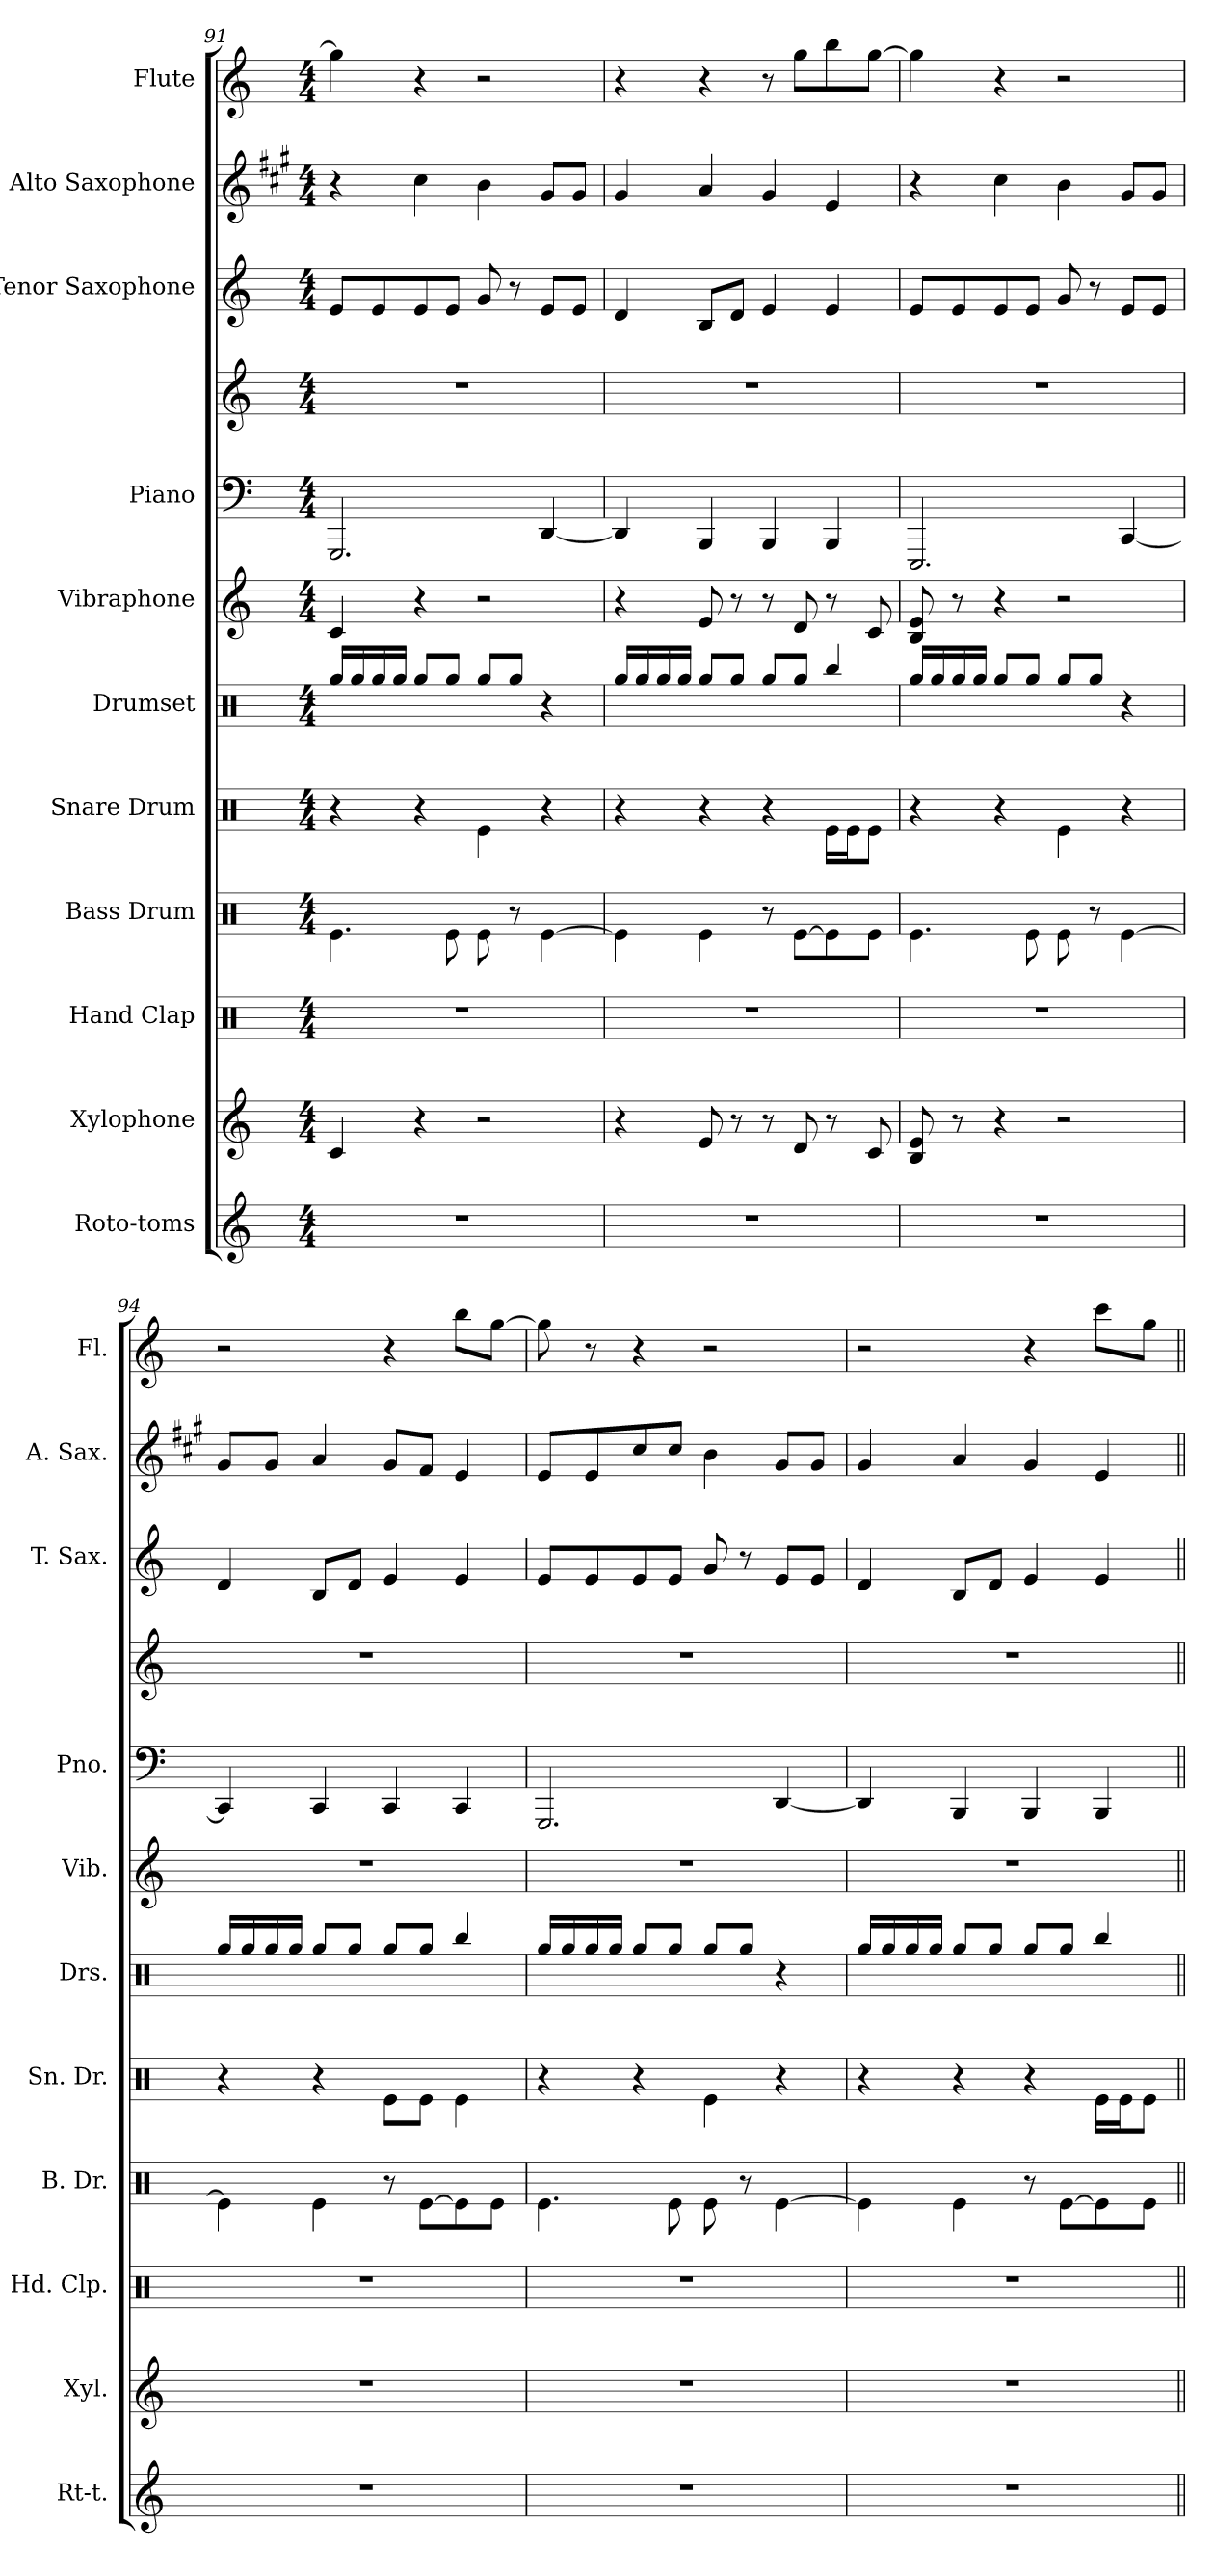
**kern	**kern	**kern	**kern	**kern	**kern	**kern	**kern	**kern	**kern	**kern	**kern
*part11	*part10	*part9	*part8	*part7	*part6	*part5	*part4	*part4	*part3	*part2	*part1
*staff12	*staff11	*staff10	*staff9	*staff8	*staff7	*staff6	*staff5	*staff4	*staff3	*staff2	*staff1
*I"Roto-toms	*I"Xylophone	*I"Hand Clap	*I"Bass Drum	*I"Snare Drum	*I"Drumset	*I"Vibraphone	*I"Piano	*	*I"Tenor Saxophone	*I"Alto Saxophone	*I"Flute
*I'Rt-t.	*I'Xyl.	*I'Hd. Clp.	*I'B. Dr.	*I'Sn. Dr.	*I'Drs.	*I'Vib.	*I'Pno.	*	*I'T. Sax.	*I'A. Sax.	*I'Fl.
*clefG2	*clefG2	*clefX	*clefX	*clefX	*clefX	*clefG2	*clefF4	*clefG2	*clefG2	*clefG2	*clefG2
*	*ITrd-7c-12	*	*	*	*	*	*	*	*ITrd8c14	*ITrd5c9	*
*k[]	*k[]	*k[]	*k[]	*k[]	*k[]	*k[]	*k[]	*k[]	*k[]	*k[]	*k[]
*M4/4	*M4/4	*M4/4	*M4/4	*M4/4	*M4/4	*M4/4	*M4/4	*M4/4	*M4/4	*M4/4	*M4/4
=91	=91	=91	=91	=91	=91	=91	=91	=91	=91	=91	=91
1r	4cc/	1r	4.Re\	4r	16Rgg/LL	4c/	2.GGG/	1r	8E/L	4r	4gg\]
.	.	.	.	.	16Rgg/	.	.	.	.	.	.
.	.	.	.	.	16Rgg/	.	.	.	8E/	.	.
.	.	.	.	.	16Rgg/JJ	.	.	.	.	.	.
.	4r	.	.	4r	8Rgg/L	4r	.	.	8E/	4e\	4r
.	.	.	8Re\	.	8Rgg/J	.	.	.	8E/J	.	.
.	2r	.	8Re\	4Re\	8Rgg/L	2r	.	.	8G/	4d\	2r
.	.	.	8r	.	8Rgg/J	.	.	.	8r	.	.
.	.	.	[4Re\	4r	4r	.	[4DD/	.	8E/L	8B/L	.
.	.	.	.	.	.	.	.	.	8E/J	8B/J	.
!!LO:PB:g=z
=92	=92	=92	=92	=92	=92	=92	=92	=92	=92	=92	=92
1r	4r	1r	4Re\]	4r	16Rgg/LL	4r	4DD/]	1r	4D/	4B/	4r
.	.	.	.	.	16Rgg/	.	.	.	.	.	.
.	.	.	.	.	16Rgg/	.	.	.	.	.	.
.	.	.	.	.	16Rgg/JJ	.	.	.	.	.	.
.	8ee/	.	4Re\	4r	8Rgg/L	8e/	4BBB/	.	8BB/L	4c/	4r
.	8r	.	.	.	8Rgg/J	8r	.	.	8D/J	.	.
.	8r	.	8r	4r	8Rgg/L	8r	4BBB/	.	4E/	4B/	8r
.	8dd/	.	[8Re\L	.	8Rgg/J	8d/	.	.	.	.	8gg\L
.	8r	.	8Re\]	16Re\LL	4Rbb/	8r	4BBB/	.	4E/	4G/	8bb\
.	.	.	.	16Re\J	.	.	.	.	.	.	.
.	8cc/	.	8Re\J	8Re\J	.	8c/	.	.	.	.	[8gg\J
=93	=93	=93	=93	=93	=93	=93	=93	=93	=93	=93	=93
1r	8b/ 8ee/	1r	4.Re\	4r	16Rgg/LL	8B/ 8e/	2.EEE/	1r	8E/L	4r	4gg\]
.	.	.	.	.	16Rgg/	.	.	.	.	.	.
.	8r	.	.	.	16Rgg/	8r	.	.	8E/	.	.
.	.	.	.	.	16Rgg/JJ	.	.	.	.	.	.
.	4r	.	.	4r	8Rgg/L	4r	.	.	8E/	4e\	4r
.	.	.	8Re\	.	8Rgg/J	.	.	.	8E/J	.	.
.	2r	.	8Re\	4Re\	8Rgg/L	2r	.	.	8G/	4d\	2r
.	.	.	8r	.	8Rgg/J	.	.	.	8r	.	.
.	.	.	[4Re\	4r	4r	.	[4CC/	.	8E/L	8B/L	.
.	.	.	.	.	.	.	.	.	8E/J	8B/J	.
=94	=94	=94	=94	=94	=94	=94	=94	=94	=94	=94	=94
1r	1r	1r	4Re\]	4r	16Rgg/LL	1r	4CC/]	1r	4D/	8B/L	2r
.	.	.	.	.	16Rgg/	.	.	.	.	.	.
.	.	.	.	.	16Rgg/	.	.	.	.	8B/J	.
.	.	.	.	.	16Rgg/JJ	.	.	.	.	.	.
.	.	.	4Re\	4r	8Rgg/L	.	4CC/	.	8BB/L	4c/	.
.	.	.	.	.	8Rgg/J	.	.	.	8D/J	.	.
.	.	.	8r	8Re\L	8Rgg/L	.	4CC/	.	4E/	8B/L	4r
.	.	.	[8Re\L	8Re\J	8Rgg/J	.	.	.	.	8A/J	.
.	.	.	8Re\]	4Re\	4Rbb/	.	4CC/	.	4E/	4G/	8bb\L
.	.	.	8Re\J	.	.	.	.	.	.	.	[8gg\J
!!LO:PB:g=z
=95	=95	=95	=95	=95	=95	=95	=95	=95	=95	=95	=95
1r	1r	1r	4.Re\	4r	16Rgg/LL	1r	2.GGG/	1r	8E/L	8G/L	8gg\]
.	.	.	.	.	16Rgg/	.	.	.	.	.	.
.	.	.	.	.	16Rgg/	.	.	.	8E/	8G/	8r
.	.	.	.	.	16Rgg/JJ	.	.	.	.	.	.
.	.	.	.	4r	8Rgg/L	.	.	.	8E/	8e/	4r
.	.	.	8Re\	.	8Rgg/J	.	.	.	8E/J	8e/J	.
.	.	.	8Re\	4Re\	8Rgg/L	.	.	.	8G/	4d\	2r
.	.	.	8r	.	8Rgg/J	.	.	.	8r	.	.
.	.	.	[4Re\	4r	4r	.	[4DD/	.	8E/L	8B/L	.
.	.	.	.	.	.	.	.	.	8E/J	8B/J	.
=96	=96	=96	=96	=96	=96	=96	=96	=96	=96	=96	=96
1r	1r	1r	4Re\]	4r	16Rgg/LL	1r	4DD/]	1r	4D/	4B/	2r
.	.	.	.	.	16Rgg/	.	.	.	.	.	.
.	.	.	.	.	16Rgg/	.	.	.	.	.	.
.	.	.	.	.	16Rgg/JJ	.	.	.	.	.	.
.	.	.	4Re\	4r	8Rgg/L	.	4BBB/	.	8BB/L	4c/	.
.	.	.	.	.	8Rgg/J	.	.	.	8D/J	.	.
.	.	.	8r	4r	8Rgg/L	.	4BBB/	.	4E/	4B/	4r
.	.	.	[8Re\L	.	8Rgg/J	.	.	.	.	.	.
.	.	.	8Re\]	16Re\LL	4Rbb/	.	4BBB/	.	4E/	4G/	8ccc\L
.	.	.	.	16Re\J	.	.	.	.	.	.	.
.	.	.	8Re\J	8Re\J	.	.	.	.	.	.	8gg\J
=||	=||	=||	=||	=||	=||	=||	=||	=||	=||	=||	=||
*-	*-	*-	*-	*-	*-	*-	*-	*-	*-	*-	*-
